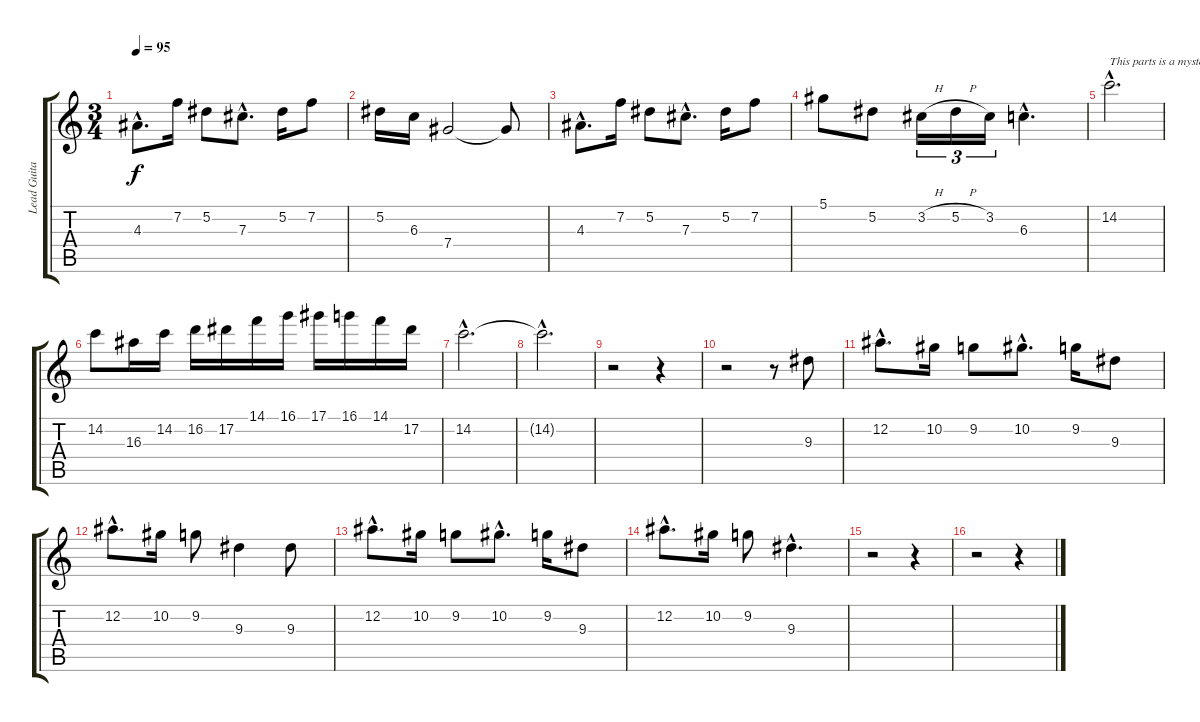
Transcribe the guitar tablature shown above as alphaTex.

\track ("Lead Guitar" "Lead Guita") {instrument distortionguitar}
\staff {score tabs}
\tuning (Eb4 Bb3 Gb3 Db3 Ab2 Eb2) {hide}
\ts (3 4)
\tempo 95
\clef g2
\ks c
4.3{hac}.8{d dy f} 7.2.16 5.2.8 7.3{hac}.8{d} 5.2.16 7.2.8 |
5.2.16 6.3.16 7.4.2 7.4{t}.8 |
4.3{hac}.8{d} 7.2.16 5.2.8 7.3{hac}.8{d} 5.2.16 7.2.8 |
5.1.8 5.2.8 3.2{h}.16{tu (3 2)} 5.2{h}.16{tu (3 2)} 3.2.16{tu (3 2)} 6.3{hac}.4{d} |
14.2{hac}.2{d txt "This parts is a mystery, there's so much delay..."} |
14.2.8 16.3.16 14.2.16 16.2.16 17.2.16 14.1.16 16.1.16 17.1.16 16.1.16 14.1.16 17.2.16 |
14.2{hac}.2{d} |
14.2{hac t}.2{d} |
r.2 r.4 |
r.2 r.8 9.3.8 |
12.2{hac}.8{d} 10.2.16 9.2.8 10.2{hac}.8{d} 9.2.16 9.3.8 |
12.2{hac}.8{d} 10.2.16 9.2.8 9.3.4 9.3.8 |
12.2{hac}.8{d} 10.2.16 9.2.8 10.2{hac}.8{d} 9.2.16 9.3.8 |
12.2{hac}.8{d} 10.2.16 9.2.8 9.3{hac}.4{d} |
r.2 r.4 |
r.2 r.4
